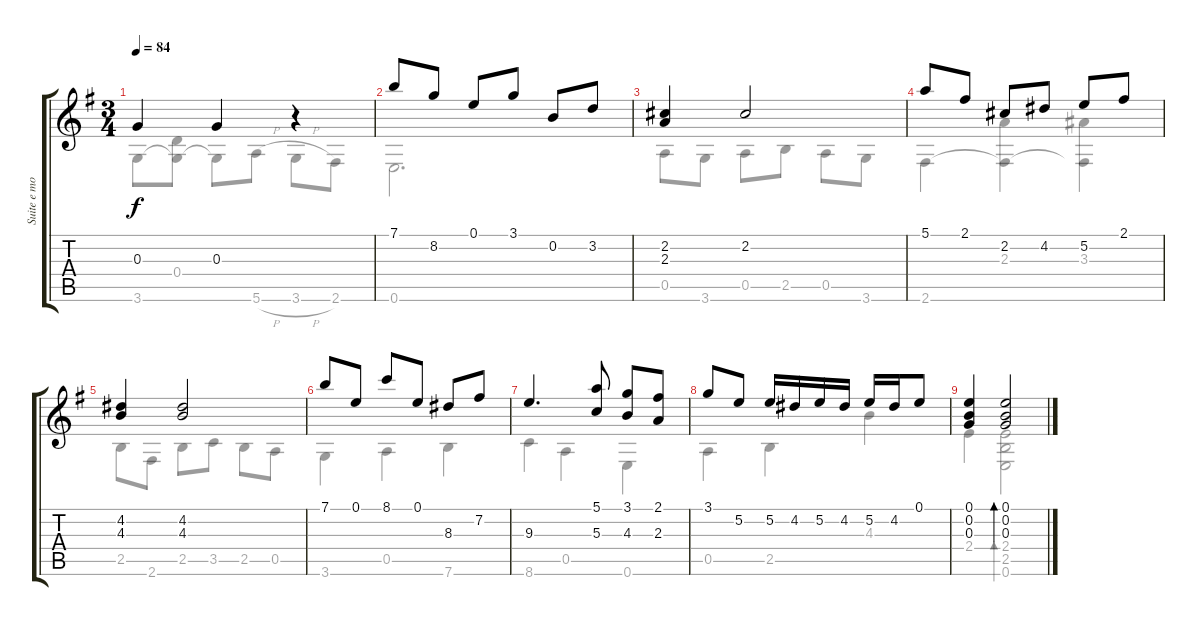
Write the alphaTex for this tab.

\track ("Suite e moll - Sarabande I & II" "Suite e mo") {instrument acousticguitarnylon}
\staff {score tabs}
\tuning (E4 B3 G3 D3 A2 E2) {hide}
\voice
\ts (3 4)
\tempo 84
\clef g2
\ks g
0.3.4{dy f} 0.3.4 r.4 |
7.1.8 8.2.8 0.1.8 3.1.8 0.2.8 3.2.8 |
(2.2 2.3).4 2.2.2 |
5.1.8 2.1.8 2.2.8 4.2.8 5.2.8 2.1.8 |
(4.2 4.3).4 (4.2 4.3).2 |
7.1.8 0.1.8 8.1.8 0.1.8 8.3.8 7.2.8 |
9.3.4{d} (5.1 5.3).8 (3.1 4.3).8 (2.1 2.3).8 |
3.1.8 5.2.8 5.2.16 4.2.16 5.2.16 4.2.16 5.2.16 4.2.16 0.1.8 |
(0.1 0.2 0.3).4 (0.1 0.2 0.3).2{bd 30}
\voice
\clef g2
\ottava regular
\simile none
\ks g
3.6.8{dy f} (0.4 3.6{t}).8 3.6{t}.8 5.6{h}.8 3.6{h}.8 2.6.8 |
0.6.2{d} |
0.5.8 3.6.8 0.5.8 2.5.8 0.5.8 3.6.8 |
2.6.4 (2.3 2.6{t}).4 (3.3 2.6{t}).4 |
2.5.8 2.6.8 2.5.8 3.5.8 2.5.8 0.5.8 |
3.6.4 0.5.4 7.6.4 |
8.6.4 0.5.4 0.6.4 |
0.5.4 2.5.4 4.3.4 |
2.4.4 (2.4 2.5 0.6).2{bd 30}
